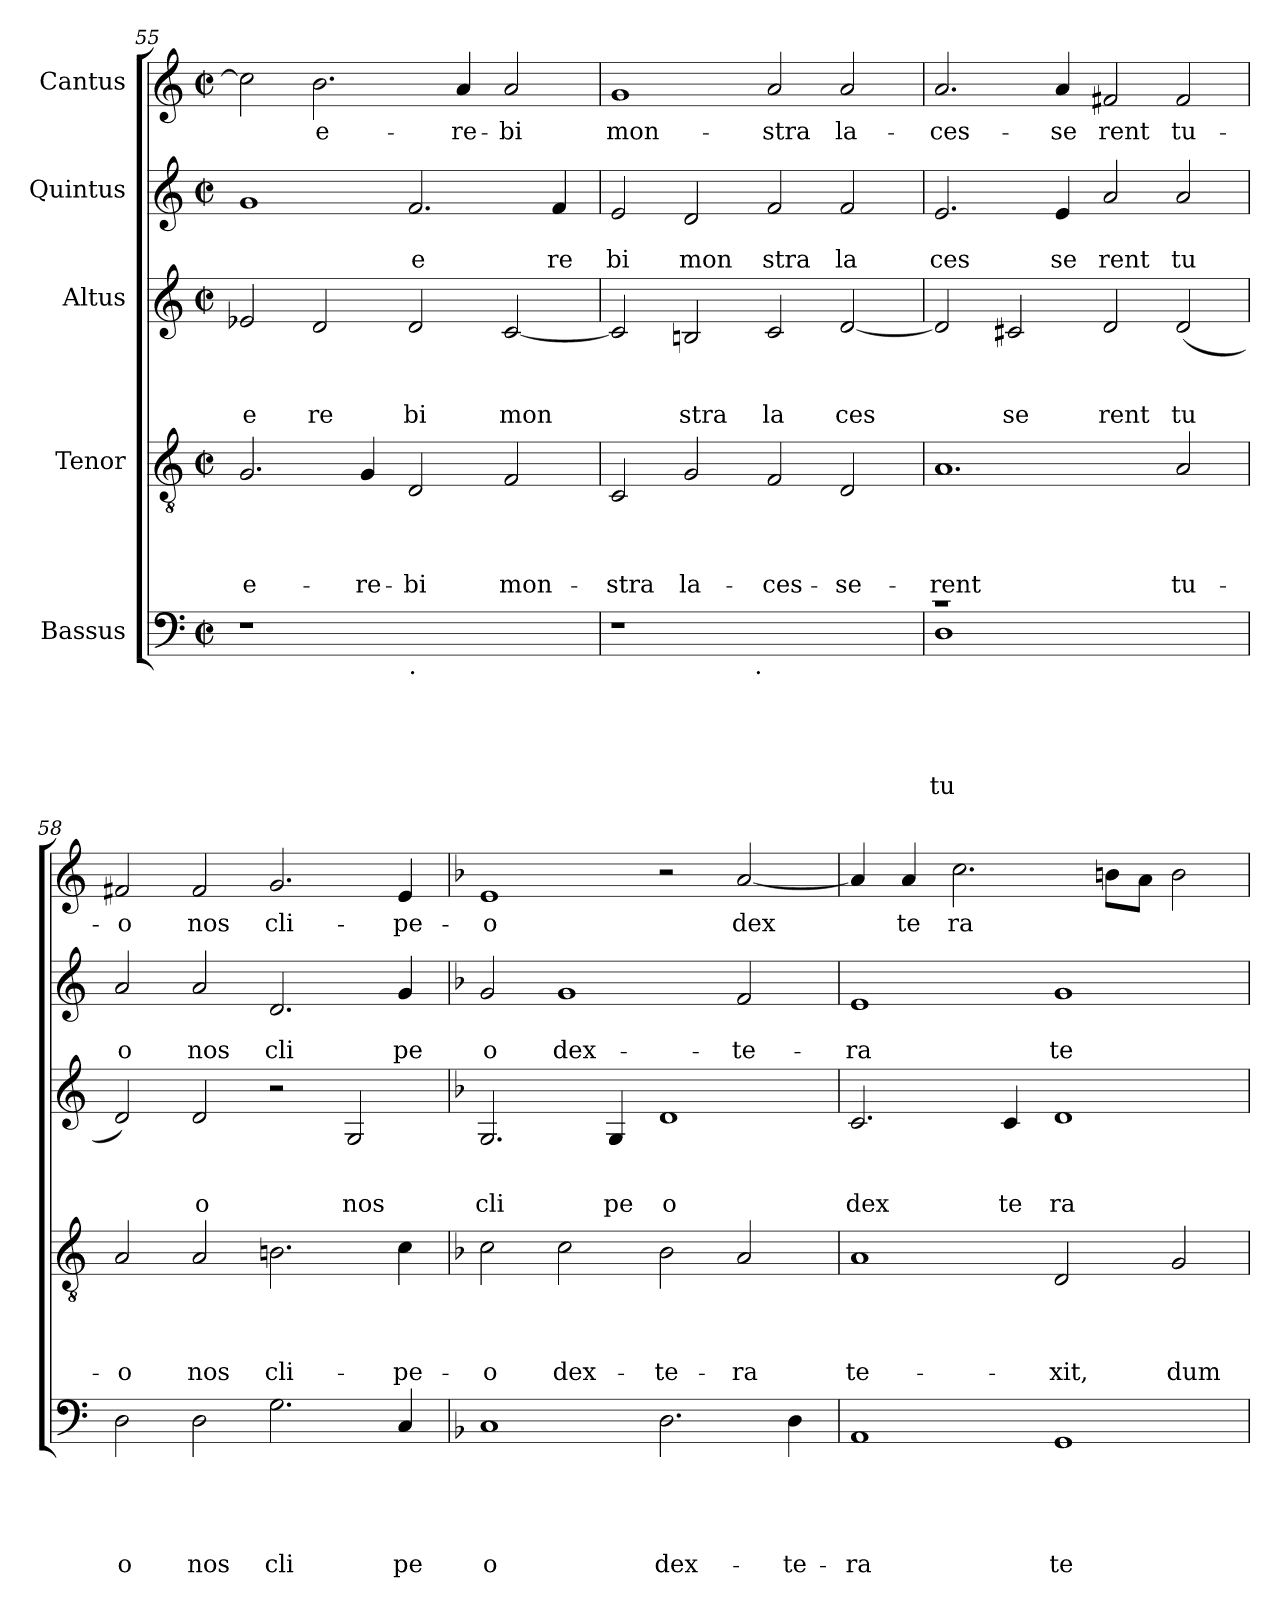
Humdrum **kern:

**kern	**text	**text	**text	**text	**text	**kern	**text	**text	**text	**text	**kern	**text	**text	**text	**kern	**text	**text	**kern	**text
*part5	*part5	*part5	*part5	*part5	*part5	*part4	*part4	*part4	*part4	*part4	*part3	*part3	*part3	*part3	*part2	*part2	*part2	*part1	*part1
*staff5	*staff5	*staff5	*staff5	*staff5	*staff5	*staff4	*staff4	*staff4	*staff4	*staff4	*staff3	*staff3	*staff3	*staff3	*staff2	*staff2	*staff2	*staff1	*staff1
*I"Bassus	*	*	*	*	*	*I"Tenor	*	*	*	*	*I"Altus	*	*	*	*I"Quintus	*	*	*I"Cantus	*
*clefF4	*	*	*	*	*	*clefGv2	*	*	*	*	*clefG2	*	*	*	*clefG2	*	*	*clefG2	*
*k[]	*	*	*	*	*	*k[]	*	*	*	*	*k[]	*	*	*	*k[]	*	*	*k[]	*
*C:	*	*	*	*	*	*C:	*	*	*	*	*C:	*	*	*	*C:	*	*	*C:	*
*M2/2	*	*	*	*	*	*M2/2	*	*	*	*	*M2/2	*	*	*	*M2/2	*	*	*M2/2	*
*met(c|)	*	*	*	*	*	*met(c|)	*	*	*	*	*met(c|)	*	*	*	*met(c|)	*	*	*met(c|)	*
=55	=55	=55	=55	=55	=55	=55	=55	=55	=55	=55	=55	=55	=55	=55	=55	=55	=55	=55	=55
!	!	!	!	!	!	!	!	!	!	!LO:LY:b	!	!	!	!LO:LY:b	!	!	!	!	!
1r	.	.	.	.	.	2.G/	.	.	.	e-	2e-X/	.	.	e	1g	.	.	2cc\]	.
!	!	!	!	!	!	!	!	!	!	!	!	!	!	!LO:LY:b	!	!	!	!	!LO:LY:b
.	.	.	.	.	.	.	.	.	.	.	2d/	.	.	re	.	.	.	2.b\	e-
!	!	!	!	!	!	!	!	!	!	!LO:LY:b	!	!	!	!	!	!	!	!	!
.	.	.	.	.	.	4G/	.	.	.	-re-	.	.	.	.	.	.	.	.	.
!LO:TX:b:t=.	!	!	!	!	!	!	!	!	!	!	!	!	!	!	!	!	!	!	!
!	!	!	!	!	!	!	!	!	!	!LO:LY:b	!	!	!	!LO:LY:b	!	!	!LO:LY:b	!	!
1ryy	.	.	.	.	.	2D/	.	.	.	-bi	2d/	.	.	bi	2.f/	.	e	.	.
!	!	!	!	!	!	!	!	!	!	!	!	!	!	!	!	!	!	!	!LO:LY:b
.	.	.	.	.	.	.	.	.	.	.	.	.	.	.	.	.	.	4a/	-re-
!	!	!	!	!	!	!	!	!	!	!LO:LY:b	!	!	!	!LO:LY:b	!	!	!	!	!LO:LY:b
.	.	.	.	.	.	2F/	.	.	.	mon-	[<2c/	.	.	mon	.	.	.	2a/	-bi
!	!	!	!	!	!	!	!	!	!	!	!	!	!	!	!	!	!LO:LY:b	!	!
.	.	.	.	.	.	.	.	.	.	.	.	.	.	.	4f/	.	re	.	.
=56	=56	=56	=56	=56	=56	=56	=56	=56	=56	=56	=56	=56	=56	=56	=56	=56	=56	=56	=56
!	!	!	!	!	!	!	!	!	!	!LO:LY:b	!	!	!	!	!	!	!LO:LY:b	!	!LO:LY:b
*^	*	*	*	*	*	*	*	*	*	*	*	*	*	*	*	*	*	*	*
1r	2ryy	.	.	.	.	.	2C/	.	.	.	-stra	2c/]	.	.	.	2e/	.	bi	1g	mon-
!	!	!	!	!	!	!	!	!	!	!	!LO:LY:b	!	!	!	!LO:LY:b	!	!	!LO:LY:b	!	!
.	4...ryy	.	.	.	.	.	2G/	.	.	.	la-	2Bn/	.	.	stra	2d/	.	mon	.	.
!	!LO:TX:b:t=.	!	!	!	!	!	!	!	!	!	!	!	!	!	!	!	!	!	!	!
.	1ryy	.	.	.	.	.	.	.	.	.	.	.	.	.	.	.	.	.	.	.
!	!	!	!	!	!	!	!	!	!	!	!LO:LY:b	!	!	!	!LO:LY:b	!	!	!LO:LY:b	!	!LO:LY:b
1ryy	.	.	.	.	.	.	2F/	.	.	.	-ces-	2c/	.	.	la	2f/	.	stra	2a/	-stra
!	!	!	!	!	!	!	!	!	!	!	!LO:LY:b	!	!	!	!LO:LY:b	!	!	!LO:LY:b	!	!LO:LY:b
.	.	.	.	.	.	.	2D/	.	.	.	-se-	[<2d/	.	.	ces	2f/	.	la	2a/	la-
.	32ryy	.	.	.	.	.	.	.	.	.	.	.	.	.	.	.	.	.	.	.
=57	=57	=57	=57	=57	=57	=57	=57	=57	=57	=57	=57	=57	=57	=57	=57	=57	=57	=57	=57	=57
!	!	!	!	!	!	!LO:LY:b	!	!	!	!	!LO:LY:b	!	!	!	!	!	!	!LO:LY:b	!	!LO:LY:b
1rc	1D	.	.	.	.	tu	1.A	.	.	.	-rent	2d/]	.	.	.	2.e/	.	ces	2.a/	-ces-
!	!	!	!	!	!	!	!	!	!	!	!	!	!	!	!LO:LY:b	!	!	!	!	!
.	.	.	.	.	.	.	.	.	.	.	.	2c#X/	.	.	se	.	.	.	.	.
!	!	!	!	!	!	!	!	!	!	!	!	!	!	!	!	!	!	!LO:LY:b	!	!LO:LY:b
.	.	.	.	.	.	.	.	.	.	.	.	.	.	.	.	4e/	.	se	4a/	-se
!	!	!	!	!	!	!	!	!	!	!	!	!	!	!	!LO:LY:b	!	!	!LO:LY:b	!	!LO:LY:b
1ryy	1ryy	.	.	.	.	.	.	.	.	.	.	2d/	.	.	rent	2a/	.	rent	2f#X/	rent
!	!	!	!	!	!	!	!	!	!	!	!LO:LY:b	!	!	!	!LO:LY:b	!	!	!LO:LY:b	!	!LO:LY:b
.	.	.	.	.	.	.	2A/	.	.	.	tu-	(<2d/	.	.	tu	2a/	.	tu	2f#/	tu-
*v	*v	*	*	*	*	*	*	*	*	*	*	*	*	*	*	*	*	*	*	*
=58	=58	=58	=58	=58	=58	=58	=58	=58	=58	=58	=58	=58	=58	=58	=58	=58	=58	=58	=58
!	!	!	!	!	!LO:LY:b	!	!	!	!	!LO:LY:b	!	!	!	!	!	!	!LO:LY:b	!	!LO:LY:b
2D\	.	.	.	.	o	2A/	.	.	.	-o	2d/)	.	.	.	2a/	.	o	2f#X/	-o
!	!	!	!	!	!LO:LY:b	!	!	!	!	!LO:LY:b	!	!	!	!LO:LY:b	!	!	!LO:LY:b	!	!LO:LY:b
2D\	.	.	.	.	nos	2A/	.	.	.	nos	2d/	.	.	o	2a/	.	nos	2f#/	nos
!	!	!	!	!	!LO:LY:b	!	!	!	!	!LO:LY:b	!	!	!	!	!	!	!LO:LY:b	!	!LO:LY:b
2.G\	.	.	.	.	cli	2.Bn\	.	.	.	cli-	2r	.	.	.	2.d/	.	cli	2.g/	cli-
!	!	!	!	!	!	!	!	!	!	!	!	!	!	!LO:LY:b	!	!	!	!	!
.	.	.	.	.	.	.	.	.	.	.	2G/	.	.	nos	.	.	.	.	.
!	!	!	!	!	!LO:LY:b	!	!	!	!	!LO:LY:b	!	!	!	!	!	!	!LO:LY:b	!	!LO:LY:b
4C/	.	.	.	.	pe	4c\	.	.	.	-pe-	.	.	.	.	4g/	.	pe	4e/	-pe-
!!LO:LB:g=z
=59	=59	=59	=59	=59	=59	=59	=59	=59	=59	=59	=59	=59	=59	=59	=59	=59	=59	=59	=59
*k[b-]	*	*	*	*	*	*k[b-]	*	*	*	*	*k[b-]	*	*	*	*k[b-]	*	*	*k[b-]	*
*F:	*	*	*	*	*	*F:	*	*	*	*	*F:	*	*	*	*F:	*	*	*F:	*
!	!	!	!	!	!LO:LY:b	!	!	!	!	!LO:LY:b	!	!	!	!LO:LY:b	!	!	!LO:LY:b	!	!LO:LY:b
1C	.	.	.	.	o	2c\	.	.	.	-o	2.G/	.	.	cli	2g/	.	o	1e	-o
!	!	!	!	!	!	!	!	!	!	!LO:LY:b	!	!	!	!	!	!	!LO:LY:b	!	!
.	.	.	.	.	.	2c\	.	.	.	dex-	.	.	.	.	1g	.	dex-	.	.
!	!	!	!	!	!	!	!	!	!	!	!	!	!	!LO:LY:b	!	!	!	!	!
.	.	.	.	.	.	.	.	.	.	.	4G/	.	.	pe	.	.	.	.	.
!	!	!	!	!	!LO:LY:b	!	!	!	!	!LO:LY:b	!	!	!	!LO:LY:b	!	!	!	!	!
2.D\	.	.	.	.	dex-	2B-\	.	.	.	-te-	1d	.	.	o	.	.	.	2r	.
!	!	!	!	!	!	!	!	!	!	!LO:LY:b	!	!	!	!	!	!	!LO:LY:b	!	!LO:LY:b
.	.	.	.	.	.	2A/	.	.	.	-ra	.	.	.	.	2f/	.	-te-	[<2a/	dex
!	!	!	!	!	!LO:LY:b	!	!	!	!	!	!	!	!	!	!	!	!	!	!
4D\	.	.	.	.	-te-	.	.	.	.	.	.	.	.	.	.	.	.	.	.
=60	=60	=60	=60	=60	=60	=60	=60	=60	=60	=60	=60	=60	=60	=60	=60	=60	=60	=60	=60
!	!	!	!	!	!LO:LY:b	!	!	!	!	!LO:LY:b	!	!	!	!LO:LY:b	!	!	!LO:LY:b	!	!
1AA	.	.	.	.	-ra	1A	.	.	.	te-	2.c/	.	.	dex	1e	.	-ra	4a/]	.
!	!	!	!	!	!	!	!	!	!	!	!	!	!	!	!	!	!	!	!LO:LY:b
.	.	.	.	.	.	.	.	.	.	.	.	.	.	.	.	.	.	4a/	te
!	!	!	!	!	!	!	!	!	!	!	!	!	!	!	!	!	!	!	!LO:LY:b
.	.	.	.	.	.	.	.	.	.	.	.	.	.	.	.	.	.	2.cc\	ra
!	!	!	!	!	!	!	!	!	!	!	!	!	!	!LO:LY:b	!	!	!	!	!
.	.	.	.	.	.	.	.	.	.	.	4c/	.	.	te	.	.	.	.	.
!	!	!	!	!	!LO:LY:b	!	!	!	!	!LO:LY:b	!	!	!	!LO:LY:b	!	!	!LO:LY:b	!	!
1GG	.	.	.	.	te-	2D/	.	.	.	-xit,	1d	.	.	ra	1g	.	te-	.	.
.	.	.	.	.	.	.	.	.	.	.	.	.	.	.	.	.	.	8b\L	.
.	.	.	.	.	.	.	.	.	.	.	.	.	.	.	.	.	.	8a\J	.
!	!	!	!	!	!	!	!	!	!	!LO:LY:b	!	!	!	!	!	!	!	!	!
.	.	.	.	.	.	2G/	.	.	.	dum	.	.	.	.	.	.	.	2b\	.
=	=	=	=	=	=	=	=	=	=	=	=	=	=	=	=	=	=	=	=
*-	*-	*-	*-	*-	*-	*-	*-	*-	*-	*-	*-	*-	*-	*-	*-	*-	*-	*-	*-
